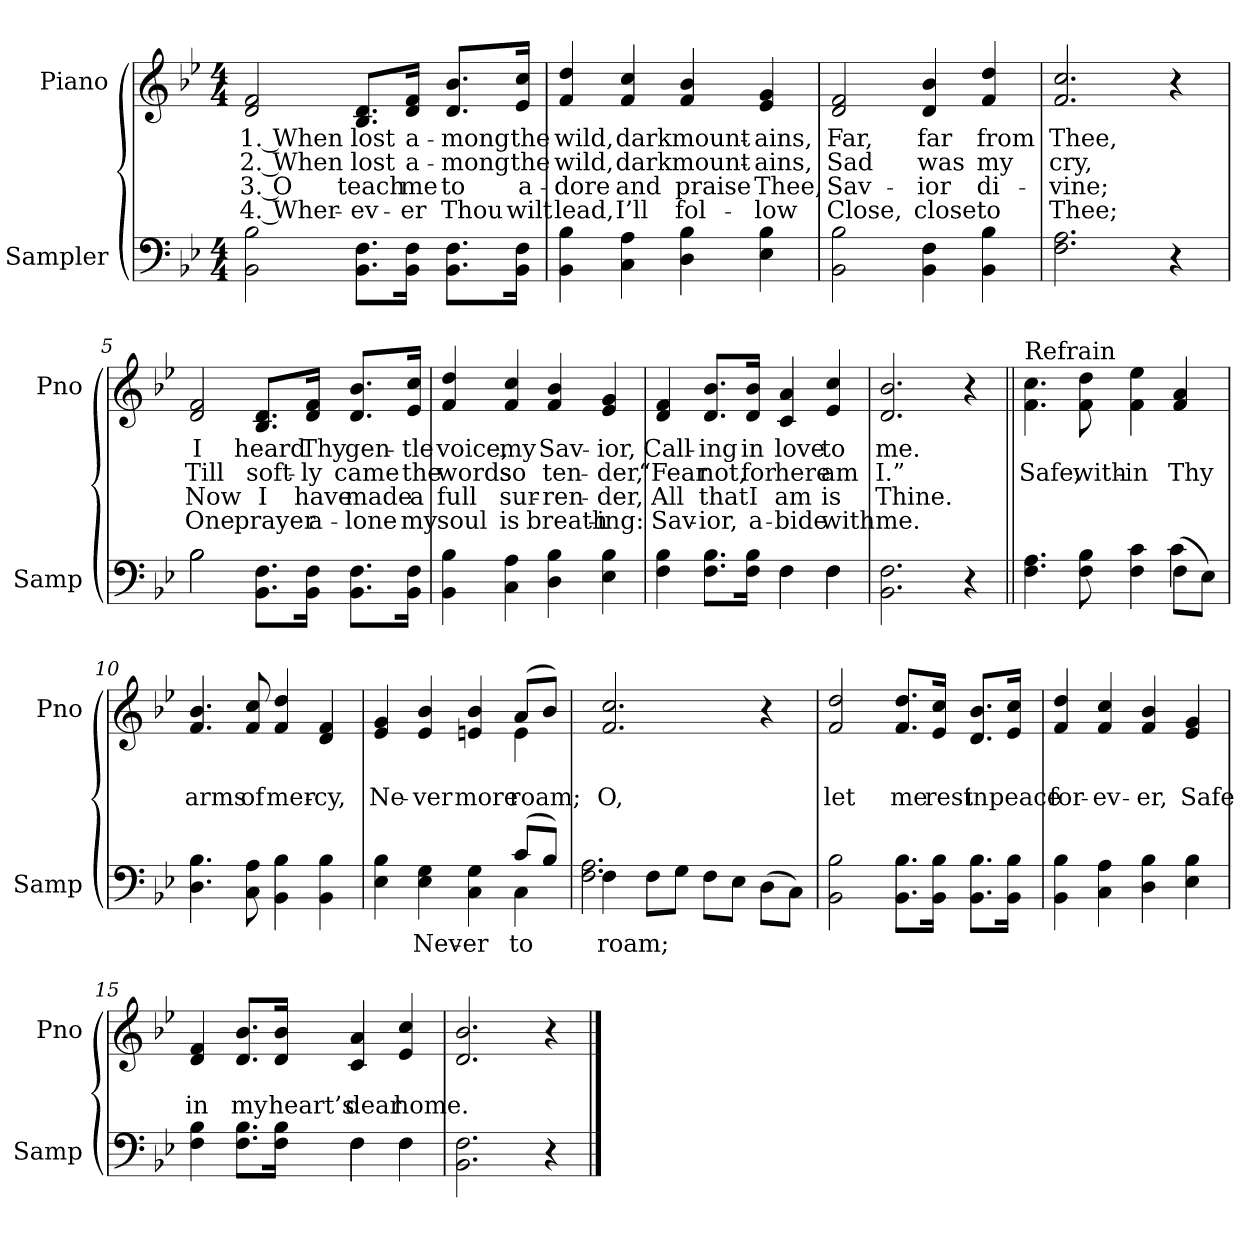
**kern	**text	**kern	**text	**text	**text	**text
*part2	*part2	*part1	*part1	*part1	*part1	*part1
*staff2	*staff2	*staff1	*staff1	*staff1	*staff1	*staff1
*I"Sampler	*	*I"Piano	*	*	*	*
*I'Samp	*	*I'Pno	*	*	*	*
*clefF4	*	*clefG2	*	*	*	*
*k[b-e-]	*	*k[b-e-]	*	*	*	*
*B-:	*	*B-:	*	*	*	*
*M4/4	*	*M4/4	*	*	*	*
=1	=1	=1	=1	=1	=1	=1
2BB- 2B-	.	2d 2f	1. When	2. When	3. O	4. Wher-
8.BB-\ 8.F\L	.	8.B-/ 8.d/L	lost	lost	teach	-ev-
16BB-\ 16F\Jk	.	16d/ 16f/Jk	a-	a-	me	-er
8.BB-\ 8.F\L	.	8.d/ 8.b-/L	-mong	-mong	to	Thou
16BB-\ 16F\Jk	.	16e-/ 16cc/Jk	the	the	a-	wilt
=2	=2	=2	=2	=2	=2	=2
4BB- 4B-	.	4f 4dd	wild,	wild,	-dore	lead,
4C 4A	.	4f 4cc	dark	dark	and	I’ll
4D 4B-	.	4f 4b-	mount-	mount-	praise	fol-
4E- 4B-	.	4e- 4g	-ains,	-ains,	Thee,	-low
=3	=3	=3	=3	=3	=3	=3
2BB- 2B-	.	2d 2f	Far,	Sad	Sav-	Close,
4BB- 4F	.	4d 4b-	far	was	-ior	close
4BB- 4B-	.	4f 4dd	from	my	di-	to
=4	=4	=4	=4	=4	=4	=4
2.F 2.A	.	2.f 2.cc	Thee,	cry,	-vine;	Thee;
4r	.	4r	.	.	.	.
=5	=5	=5	=5	=5	=5	=5
*^	*	*	*	*	*	*
2B-\	2B-	.	2d 2f	I	Till	Now	One
8.BB-\ 8.F\L	2ryy	.	8.B-/ 8.d/L	heard	soft-	I	prayer
16BB-\ 16F\Jk	.	.	16d/ 16f/Jk	Thy	-ly	have	a-
8.BB-\ 8.F\L	.	.	8.d/ 8.b-/L	gen-	came	made	-lone
16BB-\ 16F\Jk	.	.	16e-/ 16cc/Jk	-tle	the	a	my
*v	*v	*	*	*	*	*	*
=6	=6	=6	=6	=6	=6	=6
4BB- 4B-	.	4f 4dd	voice,	words	full	soul
4C 4A	.	4f 4cc	my	so	sur-	is
4D 4B-	.	4f 4b-	Sav-	ten-	-ren-	breath-
4E- 4B-	.	4e- 4g	-ior,	-der,	-der,	-ing:
=7	=7	=7	=7	=7	=7	=7
*^	*	*	*	*	*	*
4F 4B-	2ryy	.	4d 4f	Call-	“Fear	All	Sav-
8.F\ 8.B-\L	.	.	8.d/ 8.b-/L	-ing	not,	that	-ior,
16F\ 16B-\Jk	.	.	16d/ 16b-/Jk	in	for	I	a-
4F\	4F	.	4c 4a	love	here	am	-bide
4F\	4F	.	4e- 4cc	to	am	is	with
*v	*v	*	*	*	*	*	*
=8	=8	=8	=8	=8	=8	=8
2.BB- 2.F	.	2.d 2.b-	me.	I.”	Thine.	me.
4r	.	4r	.	.	.	.
=9||	=9||	=9||	=9||	=9||	=9||	=9||
*^	*	*	*	*	*	*
!	!	!	!LO:TX:t=Refrain	!	!	!	!
4.F 4.A	2.ryy	.	4.f\ 4.cc\	.	Safe,	.	.
8F 8B-	.	.	8f\ 8dd\	.	with-	.	.
4F 4c	.	.	4f 4ee-	.	-in	.	.
(8F\L	4c	.	4f 4a	.	Thy	.	.
8E-\J)	.	.	.	.	.	.	.
*v	*v	*	*	*	*	*	*
=10	=10	=10	=10	=10	=10	=10
4.D 4.B-	.	4.f 4.b-	.	arms	.	.
8C 8A	.	8f 8cc	.	of	.	.
4BB- 4B-	.	4f 4dd	.	mer-	.	.
4BB- 4B-	.	4d 4f	.	-cy,	.	.
=11	=11	=11	=11	=11	=11	=11
*^	*	*^	*	*	*	*
4E- 4B-	2.ryy	.	4e- 4g	2.ryy	.	Ne-	.	.
4E- 4G	.	Nev-	4e- 4b-	.	.	-ver	.	.
4C 4G	.	-er	4en 4b-	.	.	more	.	.
(8c/L	4C	to	(8a/L	4e	.	roam;	.	.
8B-/J)	.	.	8b-/J)	.	.	.	.	.
*	*	*	*v	*v	*	*	*	*
=12	=12	=12	=12	=12	=12	=12	=12
4F\	2.F 2.A	roam;	2.f 2.cc	.	O,	.	.
8F\L	.	.	.	.	.	.	.
8G\J	.	.	.	.	.	.	.
8F\L	.	.	.	.	.	.	.
8E-\J	.	.	.	.	.	.	.
(8D\L	4ryy	.	4r	.	.	.	.
8C\J)	.	.	.	.	.	.	.
*v	*v	*	*	*	*	*	*
=13	=13	=13	=13	=13	=13	=13
2BB- 2B-	.	2f 2dd	.	let	.	.
8.BB-\ 8.B-\L	.	8.f/ 8.dd/L	.	me	.	.
16BB-\ 16B-\Jk	.	16e-/ 16cc/Jk	.	rest	.	.
8.BB-\ 8.B-\L	.	8.d/ 8.b-/L	.	in	.	.
16BB-\ 16B-\Jk	.	16e-/ 16cc/Jk	.	peace	.	.
=14	=14	=14	=14	=14	=14	=14
4BB- 4B-	.	4f 4dd	.	for-	.	.
4C 4A	.	4f 4cc	.	-ev-	.	.
4D 4B-	.	4f 4b-	.	-er,	.	.
4E- 4B-	.	4e- 4g	.	Safe	.	.
=15	=15	=15	=15	=15	=15	=15
*^	*	*	*	*	*	*
4F 4B-	2ryy	.	4d 4f	.	in	.	.
8.F\ 8.B-\L	.	.	8.d/ 8.b-/L	.	my	.	.
16F\ 16B-\Jk	.	.	16d/ 16b-/Jk	.	heart’s	.	.
4F\	4F	.	4c 4a	.	dear	.	.
4F\	4F	.	4e- 4cc	.	home.	.	.
*v	*v	*	*	*	*	*	*
=16	=16	=16	=16	=16	=16	=16
2.BB- 2.F	.	2.d 2.b-	.	.	.	.
4r	.	4r	.	.	.	.
==	==	==	==	==	==	==
*-	*-	*-	*-	*-	*-	*-
